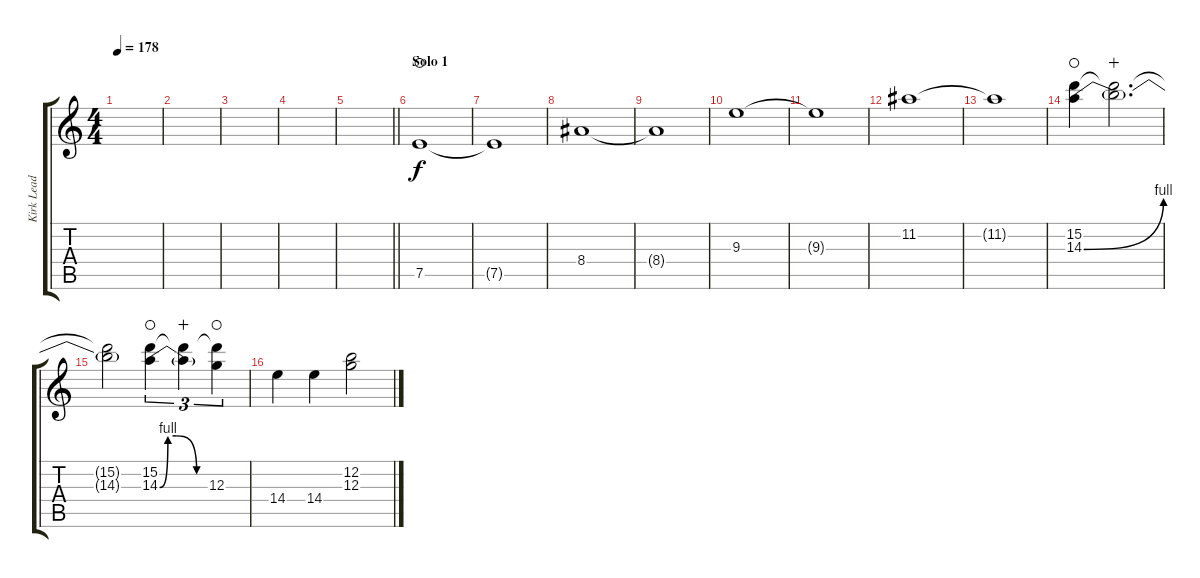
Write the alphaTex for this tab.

\track ("Kirk Lead" "Kirk Lead") {instrument distortionguitar}
\staff {score tabs}
\tuning (E4 B3 G3 D3 A2 E2) {hide}
\ts (4 4)
\tempo 178
\clef g2
\ks c
|
|
|
|
\barLineRight lightlight
|
\section ("" "Solo 1")
7.5.1{waho} |
7.5{t}.1 |
8.4.1 |
8.4{t}.1 |
9.3.1 |
9.3{t}.1 |
11.2.1 |
11.2{t}.1 |
(15.2 14.3{be (bend 0 0 60 4)}).4{waho} (15.2{t} 14.3{t}).2{d wahc} |
(15.2{t} 14.3{t}).2 (15.2 14.3{be (custom 0 0 10 4 20 4 45 0 60 0)}).4{tu (3 2) waho} (15.2{t} 14.3{t}).4{tu (3 2) wahc} (15.2{t} 12.3).4{tu (3 2) waho} |
14.4.4 14.4.4 (12.2 12.3).2
